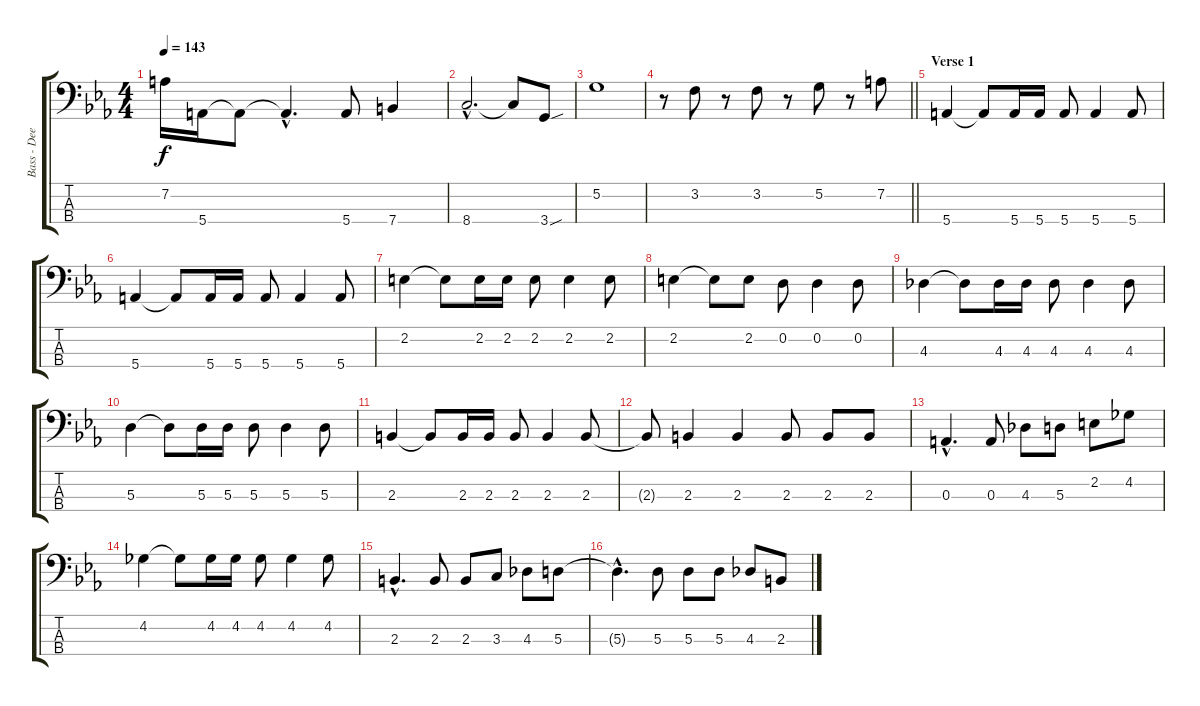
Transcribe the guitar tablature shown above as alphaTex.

\track ("Bass - Dee Murray" "Bass - Dee") {instrument electricbassfinger}
\staff {score tabs}
\tuning (G2 D2 A1 E1) {hide}
\ts (4 4)
\tempo 143
\clef f4
\ks cminor
7.2.16{dy f} 5.4.16 5.4{t}.8 5.4{hac t}.4{d} 5.4.8 7.4.4 |
8.4{hac}.2{d} 8.4{t}.8 3.4{sou}.8 |
5.2.1 |
\barLineRight lightlight
r.8 3.2.8 r.8 3.2.8 r.8 5.2.8 r.8 7.2.8 |
\section ("" "Verse 1")
5.4.4 5.4{t}.8 5.4.16 5.4.16 5.4.8 5.4.4 5.4.8 |
5.4.4 5.4{t}.8 5.4.16 5.4.16 5.4.8 5.4.4 5.4.8 |
2.2.4 2.2{t}.8 2.2.16 2.2.16 2.2.8 2.2.4 2.2.8 |
2.2.4 2.2{t}.8 2.2.8 0.2.8 0.2.4 0.2.8 |
4.3.4 4.3{t}.8 4.3.16 4.3.16 4.3.8 4.3.4 4.3.8 |
5.3.4 5.3{t}.8 5.3.16 5.3.16 5.3.8 5.3.4 5.3.8 |
2.3.4 2.3{t}.8 2.3.16 2.3.16 2.3.8 2.3.4 2.3.8 |
2.3{t}.8 2.3.4 2.3.4 2.3.8 2.3.8 2.3.8 |
0.3{hac}.4{d} 0.3.8 4.3.8 5.3.8 2.2.8 4.2.8 |
4.2.4 4.2{t}.8 4.2.16 4.2.16 4.2.8 4.2.4 4.2.8 |
2.3{hac}.4{d} 2.3.8 2.3.8 3.3.8 4.3.8 5.3.8 |
5.3{hac t}.4{d} 5.3.8 5.3.8 5.3.8 4.3.8 2.3.8
